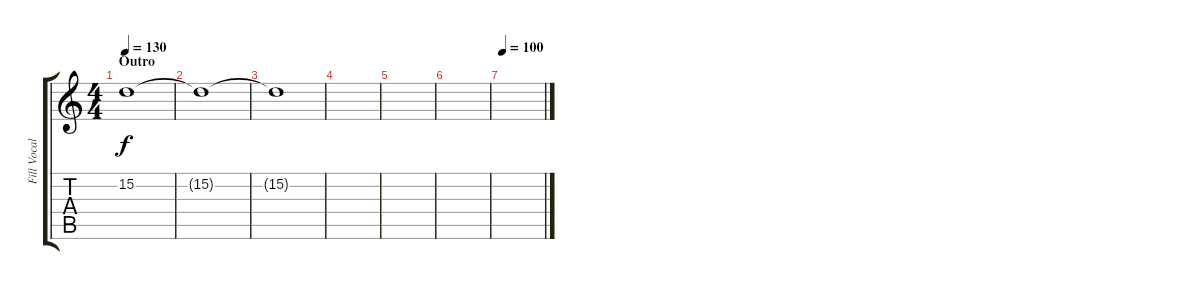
\track ("Fill Vocals" "Fill Vocal") {instrument flute}
\staff {score tabs}
\tuning (E4 B3 G3 D3 A2 E2) {hide}
\ts (4 4)
\section ("" "Outro")
\tempo 130
\clef g2
\ks c
15.2{t}.1{dy f} |
15.2{t}.1{volume 0} |
15.2{t}.1 |
|
|
|
\tempo 100
